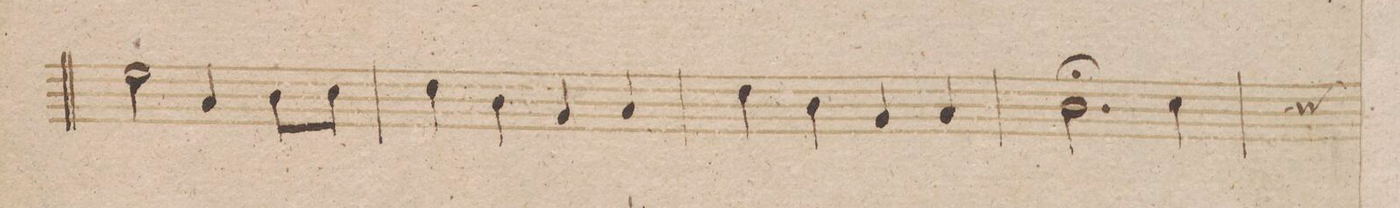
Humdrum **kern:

**kern	**dynam
*I"Trombono	*
*clefF4	*
*k[b-]	*
*met(c)	*
*M4/4	*
2G\	.
4C/	.
8D\L	.
8E\J	.
=268	=268
4F\	.
4D\	.
4BB-/	.
4C/	.
=269	=269
4F\	.
4D\	.
4BB-/	.
4C/	.
=270	=270
2.D;\	.
4E\	.
*custos:E	*
=271	=271
*-	*-
